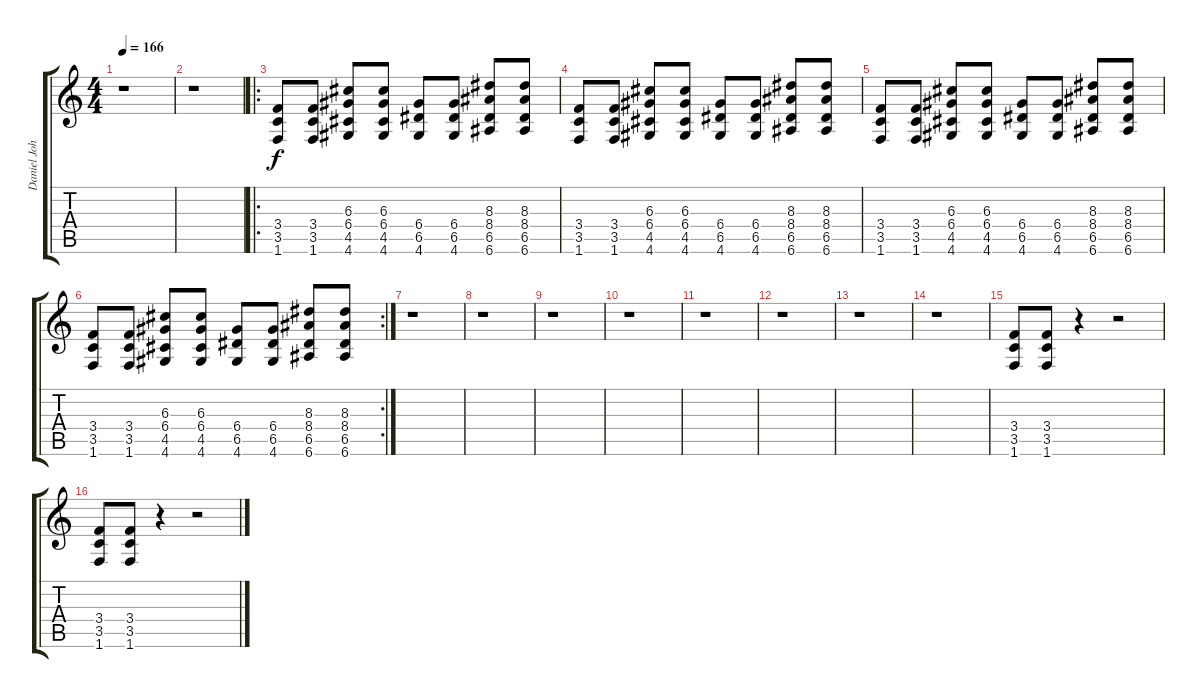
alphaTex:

\track ("Daniel Johns (gtr 2)" "Daniel Joh") {instrument distortionguitar}
\staff {score tabs}
\tuning (E4 B3 G3 D3 A2 E2) {hide}
\ts (4 4)
\tempo 166
\clef g2
\ks c
r.1{dy f instrument distortionguitar} |
r.1 |
\ro
(3.4 3.5 1.6).8 (3.4 3.5 1.6).8 (6.3 6.4 4.5 4.6).8 (6.3 6.4 4.5 4.6).8 (6.4 6.5 4.6).8 (6.4 6.5 4.6).8 (8.3 8.4 6.5 6.6).8 (8.3 8.4 6.5 6.6).8 |
(3.4 3.5 1.6).8 (3.4 3.5 1.6).8 (6.3 6.4 4.5 4.6).8 (6.3 6.4 4.5 4.6).8 (6.4 6.5 4.6).8 (6.4 6.5 4.6).8 (8.3 8.4 6.5 6.6).8 (8.3 8.4 6.5 6.6).8 |
(3.4 3.5 1.6).8 (3.4 3.5 1.6).8 (6.3 6.4 4.5 4.6).8 (6.3 6.4 4.5 4.6).8 (6.4 6.5 4.6).8 (6.4 6.5 4.6).8 (8.3 8.4 6.5 6.6).8 (8.3 8.4 6.5 6.6).8 |
\rc 2
(3.4 3.5 1.6).8 (3.4 3.5 1.6).8 (6.3 6.4 4.5 4.6).8 (6.3 6.4 4.5 4.6).8 (6.4 6.5 4.6).8 (6.4 6.5 4.6).8 (8.3 8.4 6.5 6.6).8 (8.3 8.4 6.5 6.6).8 |
r.1 |
r.1 |
r.1 |
r.1 |
r.1 |
r.1 |
r.1 |
r.1 |
(3.4 3.5 1.6).8 (3.4 3.5 1.6).8 r.4 r.2 |
(3.4 3.5 1.6).8 (3.4 3.5 1.6).8 r.4 r.2
